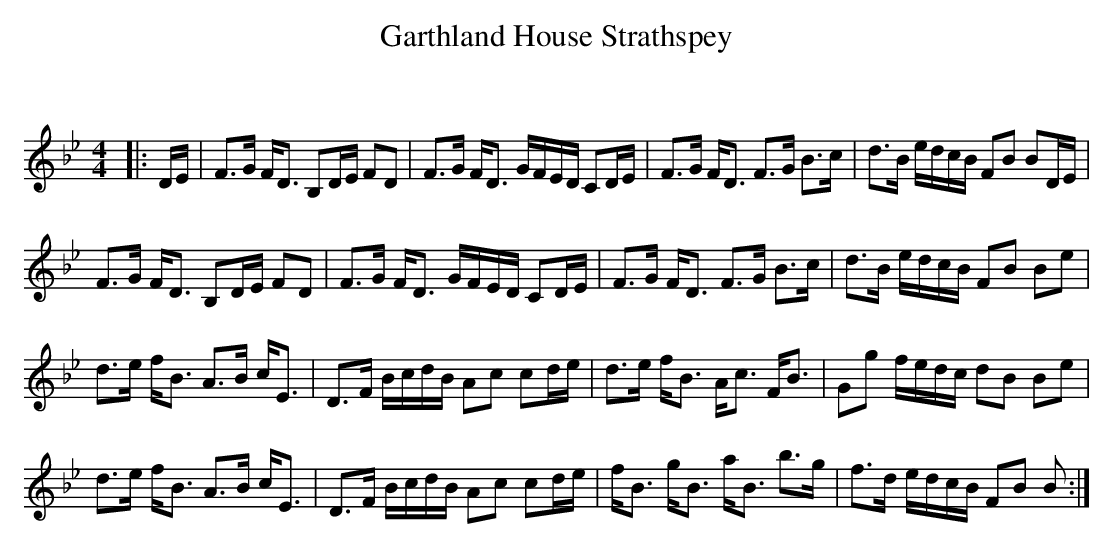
X:1
T: Garthland House Strathspey
C:
Q: 128
K:Bb
M:4/4
L:1/16
|:DE|F3G FD3 B,2DE F2D2|F3G FD3 GFED C2DE|F3G FD3 F3G B3c|d3B edcB F2B2 B2DE|
F3G FD3 B,2DE F2D2|F3G FD3 GFED C2DE|F3G FD3 F3G B3c|d3B edcB F2B2 B2e2|
d3e fB3 A3B cE3|D3F BcdB A2c2 c2de|d3e fB3 Ac3 FB3|G2g2 fedc d2B2 B2e2|
d3e fB3 A3B cE3|D3F BcdB A2c2 c2de|fB3 gB3 aB3 b3g|f3d edcB F2B2 B2:|
